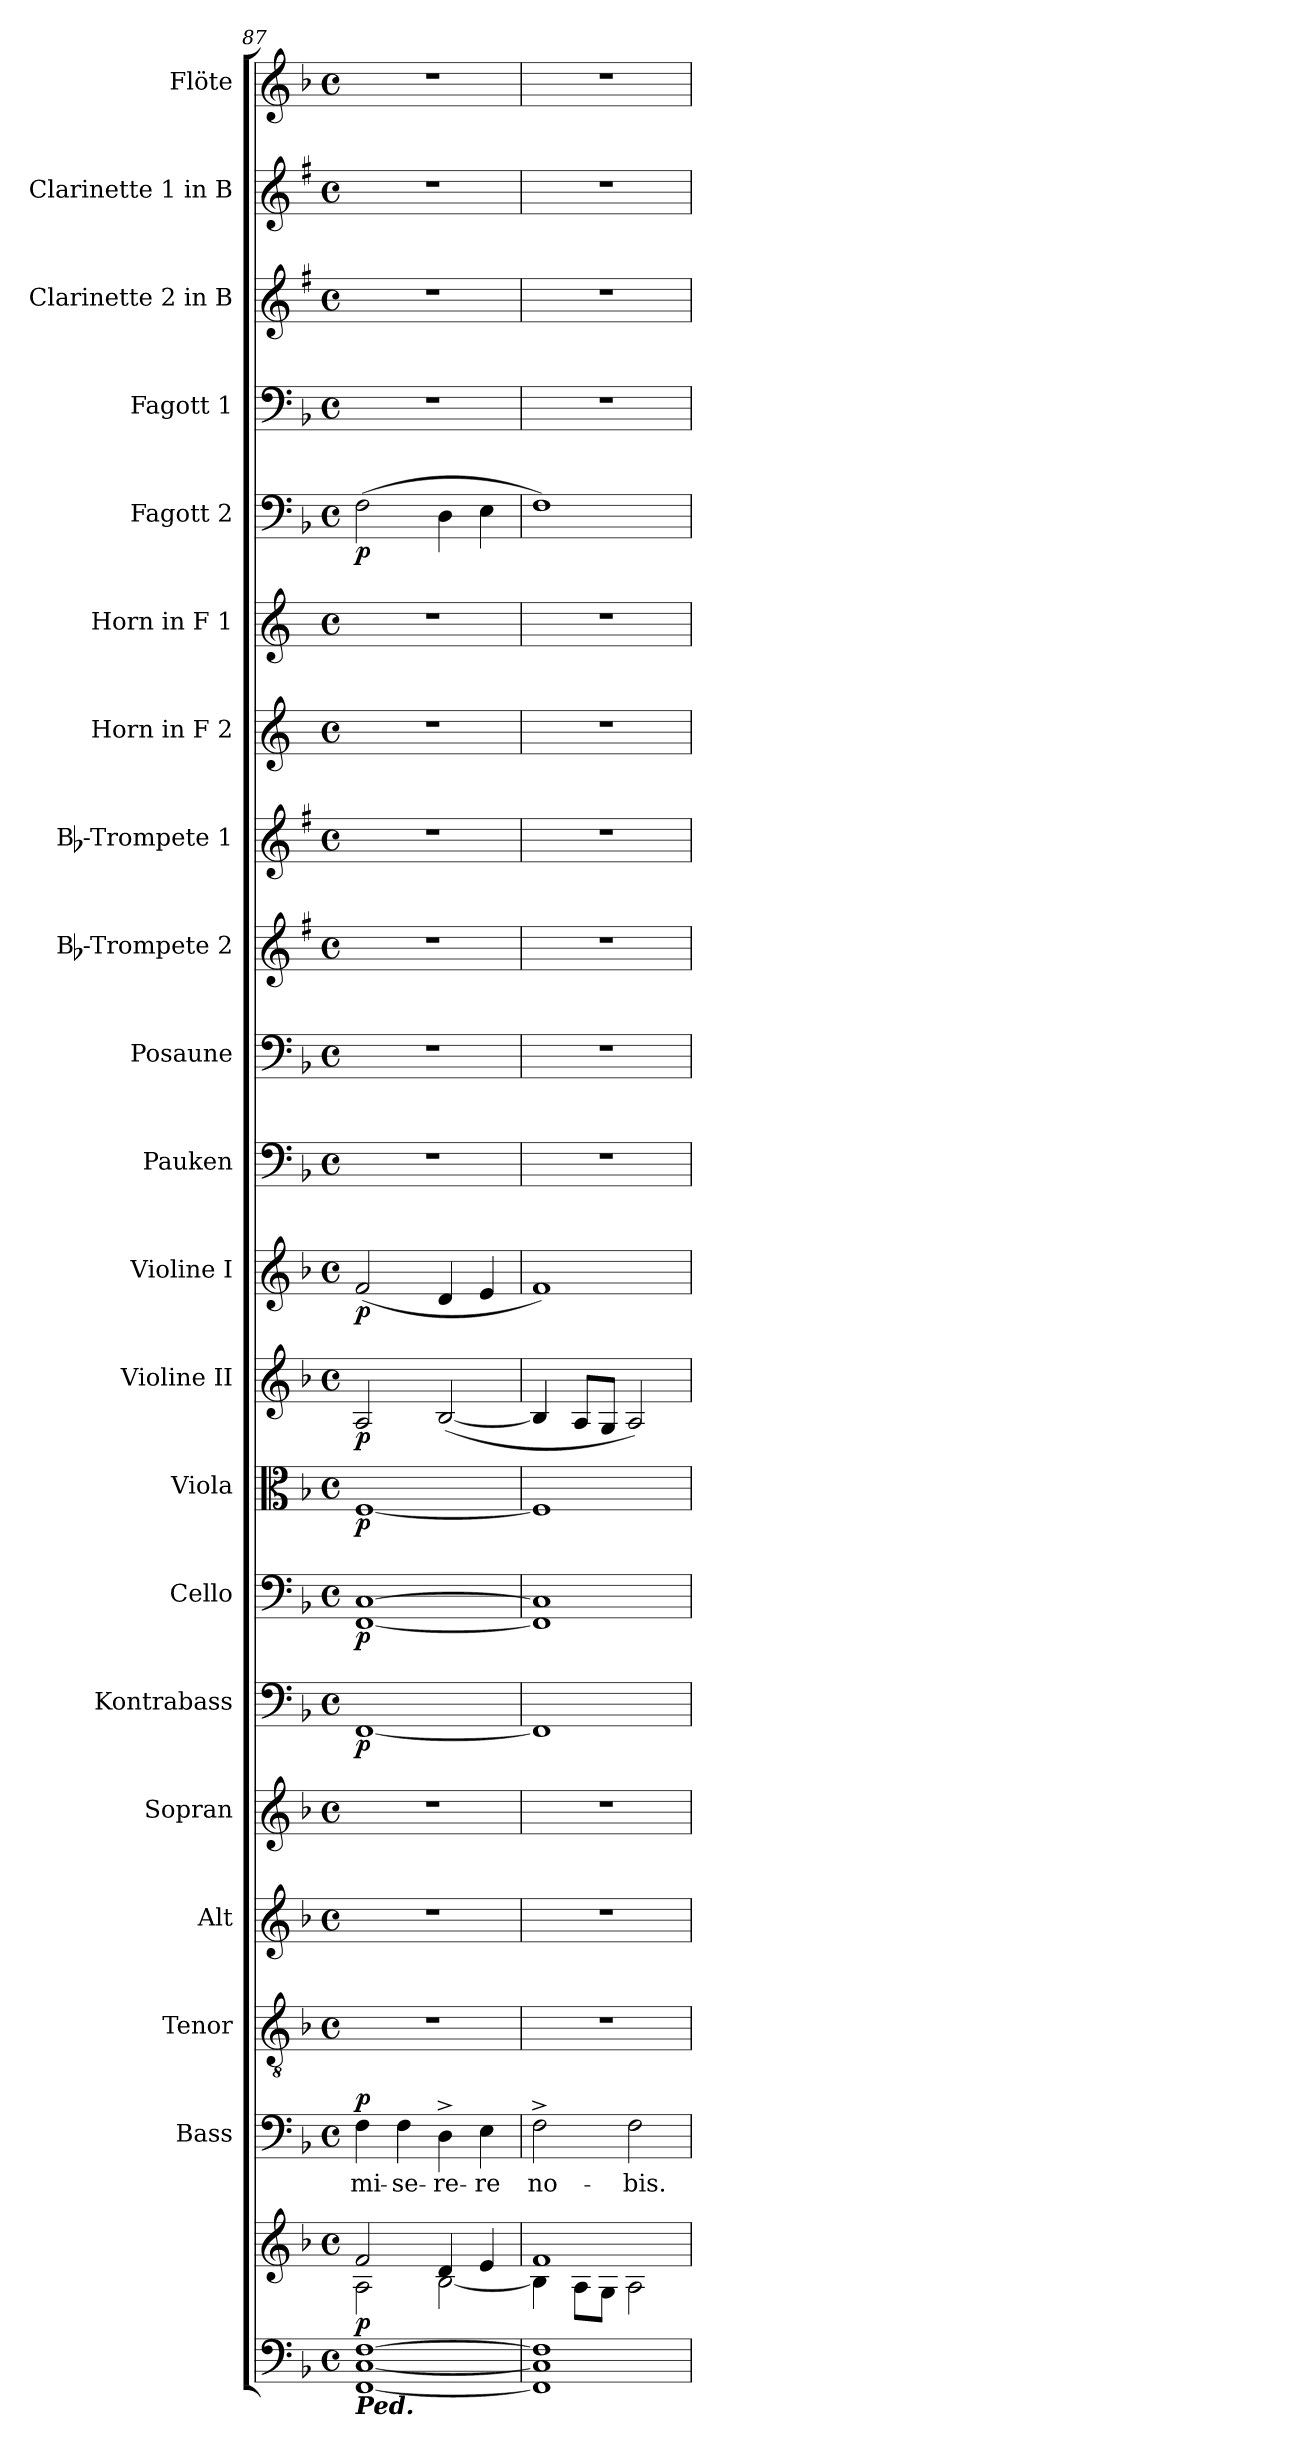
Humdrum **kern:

**kern	**kern	**dynam	**kern	**text	**dynam	**kern	**kern	**kern	**kern	**dynam	**kern	**dynam	**kern	**dynam	**kern	**dynam	**kern	**dynam	**kern	**kern	**kern	**kern	**kern	**kern	**kern	**dynam	**kern	**kern	**kern	**kern
*part21	*part21	*part21	*part20	*part20	*part20	*part19	*part18	*part17	*part16	*part16	*part15	*part15	*part14	*part14	*part13	*part13	*part12	*part12	*part11	*part10	*part9	*part8	*part7	*part6	*part5	*part5	*part4	*part3	*part2	*part1
*staff22	*staff21	*staff21/22	*staff20	*staff20	*staff20	*staff19	*staff18	*staff17	*staff16	*staff16	*staff15	*staff15	*staff14	*staff14	*staff13	*staff13	*staff12	*staff12	*staff11	*staff10	*staff9	*staff8	*staff7	*staff6	*staff5	*staff5	*staff4	*staff3	*staff2	*staff1
*	*	*	*I"Bass	*	*	*I"Tenor	*I"Alt	*I"Sopran	*I"Kontrabass	*	*I"Cello	*	*I"Viola	*	*I"Violine II	*	*I"Violine I	*	*I"Pauken	*I"Posaune	*I"Bb-Trompete 2	*I"Bb-Trompete 1	*I"Horn in F 2	*I"Horn in F 1	*I"Fagott 2	*	*I"Fagott 1	*I"Clarinette 2 in B	*I"Clarinette 1 in B	*I"Flöte
*	*	*	*I'B.	*	*	*I'T.	*I'A.	*I'S.	*I'Kb.	*	*	*	*I'Vla.	*	*I'Vl. II	*	*I'Vl. I	*	*I'Pk.	*I'Pos.	*I'Bb Trp. 2	*I'Bb Trp. 1	*	*	*I'Fg. 2	*	*I'Fg. 1	*I'Clar. 2	*I'Clar.1	*I'Fl.
*clefF4	*clefG2	*	*clefF4	*	*	*clefGv2	*clefG2	*clefG2	*clefF4	*	*clefF4	*	*clefC3	*	*clefG2	*	*clefG2	*	*clefF4	*clefF4	*clefG2	*clefG2	*clefG2	*clefG2	*clefF4	*	*clefF4	*clefG2	*clefG2	*clefG2
*	*	*	*	*	*	*	*	*	*ITrd7c12	*	*	*	*	*	*	*	*	*	*	*	*ITrd1c2	*ITrd1c2	*ITrd4c7	*ITrd4c7	*	*	*	*ITrd1c2	*ITrd1c2	*
*k[b-]	*k[b-]	*	*k[b-]	*	*	*k[b-]	*k[b-]	*k[b-]	*k[b-]	*	*k[b-]	*	*k[b-]	*	*k[b-]	*	*k[b-]	*	*k[b-]	*k[b-]	*k[b-]	*k[b-]	*k[b-]	*k[b-]	*k[b-]	*	*k[b-]	*k[b-]	*k[b-]	*k[b-]
*F:	*F:	*	*F:	*	*	*F:	*F:	*F:	*F:	*	*F:	*	*F:	*	*F:	*	*F:	*	*F:	*F:	*F:	*F:	*F:	*F:	*F:	*	*F:	*F:	*F:	*F:
*M4/4	*M4/4	*	*M4/4	*	*	*M4/4	*M4/4	*M4/4	*M4/4	*	*M4/4	*	*M4/4	*	*M4/4	*	*M4/4	*	*M4/4	*M4/4	*M4/4	*M4/4	*M4/4	*M4/4	*M4/4	*	*M4/4	*M4/4	*M4/4	*M4/4
*met(c)	*met(c)	*	*met(c)	*	*	*met(c)	*met(c)	*met(c)	*met(c)	*	*met(c)	*	*met(c)	*	*met(c)	*	*met(c)	*	*met(c)	*met(c)	*met(c)	*met(c)	*met(c)	*met(c)	*met(c)	*	*met(c)	*met(c)	*met(c)	*met(c)
=87	=87	=87	=87	=87	=87	=87	=87	=87	=87	=87	=87	=87	=87	=87	=87	=87	=87	=87	=87	=87	=87	=87	=87	=87	=87	=87	=87	=87	=87	=87
*	*^	*	*	*	*	*	*	*	*	*	*	*	*	*	*	*	*	*	*	*	*	*	*	*	*	*	*	*	*	*
!LO:TX:b:Bi:t=Ped.	!	!	!	!	!	!	!	!	!	!	!	!	!	!	!	!	!	!	!	!	!	!	!	!	!	!	!	!	!	!	!
!	!	!	!LO:DY:b	!	!LO:LY:b	!LO:DY:a	!	!	!	!	!LO:DY:b	!	!LO:DY:b	!	!LO:DY:b	!	!LO:DY:b	!	!LO:DY:b	!	!	!	!	!	!	!	!LO:DY:b	!	!	!	!
[1FF [1C [1F	2f/	2A\	p	4F\	mi-	p	1r	1r	1r	[1FFF	p	[1FF [1C	p	[1F	p	2A/	p	(<2f/	p	1r	1r	1r	1r	1r	1r	(>2F\	p	1r	1r	1r	1r
!	!	!	!	!	!LO:LY:b	!	!	!	!	!	!	!	!	!	!	!	!	!	!	!	!	!	!	!	!	!	!	!	!	!	!
.	.	.	.	4F\	-se-	.	.	.	.	.	.	.	.	.	.	.	.	.	.	.	.	.	.	.	.	.	.	.	.	.	.
!	!	!	!	!	!LO:LY:b	!	!	!	!	!	!	!	!	!	!	!	!	!	!	!	!	!	!	!	!	!	!	!	!	!	!
.	4d/	[<2B-\	.	4D^>\	-re-	.	.	.	.	.	.	.	.	.	.	(<[2B-/	.	4d/	.	.	.	.	.	.	.	4D\	.	.	.	.	.
!	!	!	!	!	!LO:LY:b	!	!	!	!	!	!	!	!	!	!	!	!	!	!	!	!	!	!	!	!	!	!	!	!	!	!
.	4e/	.	.	4E\	-re	.	.	.	.	.	.	.	.	.	.	.	.	4e/	.	.	.	.	.	.	.	4E\	.	.	.	.	.
=88	=88	=88	=88	=88	=88	=88	=88	=88	=88	=88	=88	=88	=88	=88	=88	=88	=88	=88	=88	=88	=88	=88	=88	=88	=88	=88	=88	=88	=88	=88	=88
!	!	!	!	!	!LO:LY:b	!	!	!	!	!	!	!	!	!	!	!	!	!	!	!	!	!	!	!	!	!	!	!	!	!	!
1FF] 1C] 1F]	1f	4B-\]	.	2F^>\	no-	.	1r	1r	1r	1FFF]	.	1FF] 1C]	.	1F]	.	4B-/]	.	1f)	.	1r	1r	1r	1r	1r	1r	1F)	.	1r	1r	1r	1r
.	.	8A\L	.	.	.	.	.	.	.	.	.	.	.	.	.	8A/L	.	.	.	.	.	.	.	.	.	.	.	.	.	.	.
.	.	8G\J	.	.	.	.	.	.	.	.	.	.	.	.	.	8G/J	.	.	.	.	.	.	.	.	.	.	.	.	.	.	.
!	!	!	!	!	!LO:LY:b	!	!	!	!	!	!	!	!	!	!	!	!	!	!	!	!	!	!	!	!	!	!	!	!	!	!
.	.	2A\	.	2F\	-bis.	.	.	.	.	.	.	.	.	.	.	2A/)	.	.	.	.	.	.	.	.	.	.	.	.	.	.	.
*	*v	*v	*	*	*	*	*	*	*	*	*	*	*	*	*	*	*	*	*	*	*	*	*	*	*	*	*	*	*	*	*
=	=	=	=	=	=	=	=	=	=	=	=	=	=	=	=	=	=	=	=	=	=	=	=	=	=	=	=	=	=	=
*-	*-	*-	*-	*-	*-	*-	*-	*-	*-	*-	*-	*-	*-	*-	*-	*-	*-	*-	*-	*-	*-	*-	*-	*-	*-	*-	*-	*-	*-	*-
